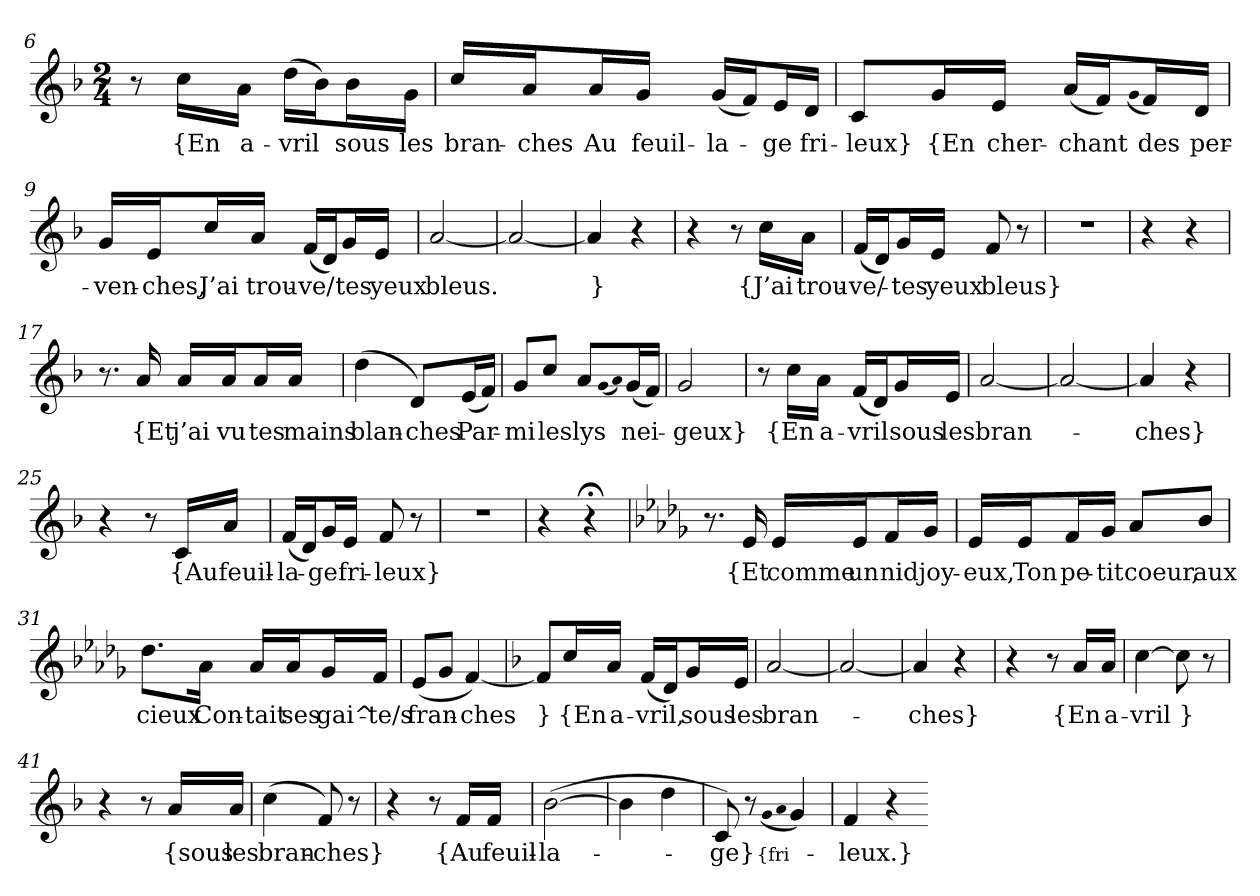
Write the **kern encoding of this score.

**kern	**text
*part1	*part1
*staff1	*staff1
*clefG2	*
*k[b-]	*
*M2/4	*
=6	=6
8r	.
16cc\LL	{En
16a\JJ	a-
(16dd\LL	-vril
16b-\J)	.
16b-\L	sous
16g\JJ	les
=7	=7
16cc/LL	bran-
16a/J	-ches
16a/L	Au
16g/JJ	feuil-
(16g/LL	-la-
16f/J)	.
16e/L	-ge
16d/JJ	fri-
=8	=8
8c/L	-leux}
16g/L	{En
16e/JJ	cher-
(16a/LL	-chant
16f/J)	.
(qg	.
16f/L)	des
16d/JJ	per-
=9	=9
16g/LL	-ven-
16e/J	-ches,
16cc/L	J’ai
16a/JJ	trou-
(16f/LL	-ve/
16d/J)	.
16g/L	tes
16e/JJ	yeux
=10	=10
[2a	bleus.
=11	=11
2a_	.
=12	=12
4a]	}
4r	.
=13	=13
4r	.
8r	.
16cc\LL	{J’ai
16a\JJ	trou-
=14	=14
(16f/LL	-ve/-
16d/J)	.
16g/L	tes
16e/JJ	yeux
8f	bleus}
8r	.
=15	=15
2r	.
=16	=16
4r	.
4r	.
=17	=17
8.r	.
16a	{Et
16a/LL	j’ai
16a/J	vu
16a/L	tes
16a/JJ	mains
=18	=18
(4dd	blan-
8d/L)	-ches
(16e/L	Par-
16f/JJ)	.
=19	=19
8g/L	-mi
8cc/J	les
8a/L	lys
(qg	.
qa)	.
(16g/L	nei-
16f/JJ)	.
=20	=20
2g	-geux}
=21	=21
8r	.
16cc\LL	{En
16a\JJ	a-
(16f/LL	-vril
16d/J)	.
16g/L	sous
16e/JJ	les
=22	=22
[2a	bran-
=23	=23
2a_	.
=24	=24
4a]	-ches}
4r	.
=25	=25
4r	.
8r	.
16c/LL	{Au
16a/JJ	feuil-
=26	=26
(16f/LL	-la-
16d/J)	.
16g/L	-ge
16e/JJ	fri-
8f	-leux}
8r	.
=27	=27
2r	.
=28	=28
4r	.
4r;<	.
=29	=29
*k[b-e-a-d-g-]	*
8.r	.
16e-	{Et
16e-/LL	comme
16e-/J	un
16f/L	nid
16g-/JJ	joy-
=30	=30
16e-/LL	-eux,
16e-/J	Ton
16f/L	pe-
16g-/JJ	-tit
8a-/L	coeur,
8b-/J	aux
=31	=31
8.dd-\L	cieux
16a-\Jk	Con-
16a-/LL	-tait
16a-/J	ses
16g-/L	gai^-
16f/JJ	-te/s
=32	=32
(8e-/L	fran-
8g-/J	.
[4f)	-ches
=33	=33
*k[b-]	*
8f/L]	}
16cc/L	{En
16a/JJ	a-
(16f/LL	-vril,
16d/J)	.
16g/L	sous
16e/JJ	les
=34	=34
[2a	bran-
=35	=35
2a_	.
=36	=36
4a]	-ches}
4r	.
=39	=39
4r	.
8r	.
16a/LL	{En
16a/JJ	a-
=40	=40
[4cc	-vril
8cc]	}
8r	.
=41	=41
4r	.
8r	.
16a/LL	{sous
16a/JJ	les
=42	=42
(4cc	bran-
8f)	-ches}
8r	.
=43	=43
4r	.
8r	.
16f/LL	{Au
16f/JJ	feuil-
=44	=44
([2b-	-la-
=45	=45
4b-]	.
4dd	.
=46	=46
8c)	-ge}
8r	.
(qg	{fri-
qa	.
4g)	.
=47	=47
4f	-leux.}
4r	.
=-	=-
*-	*-
